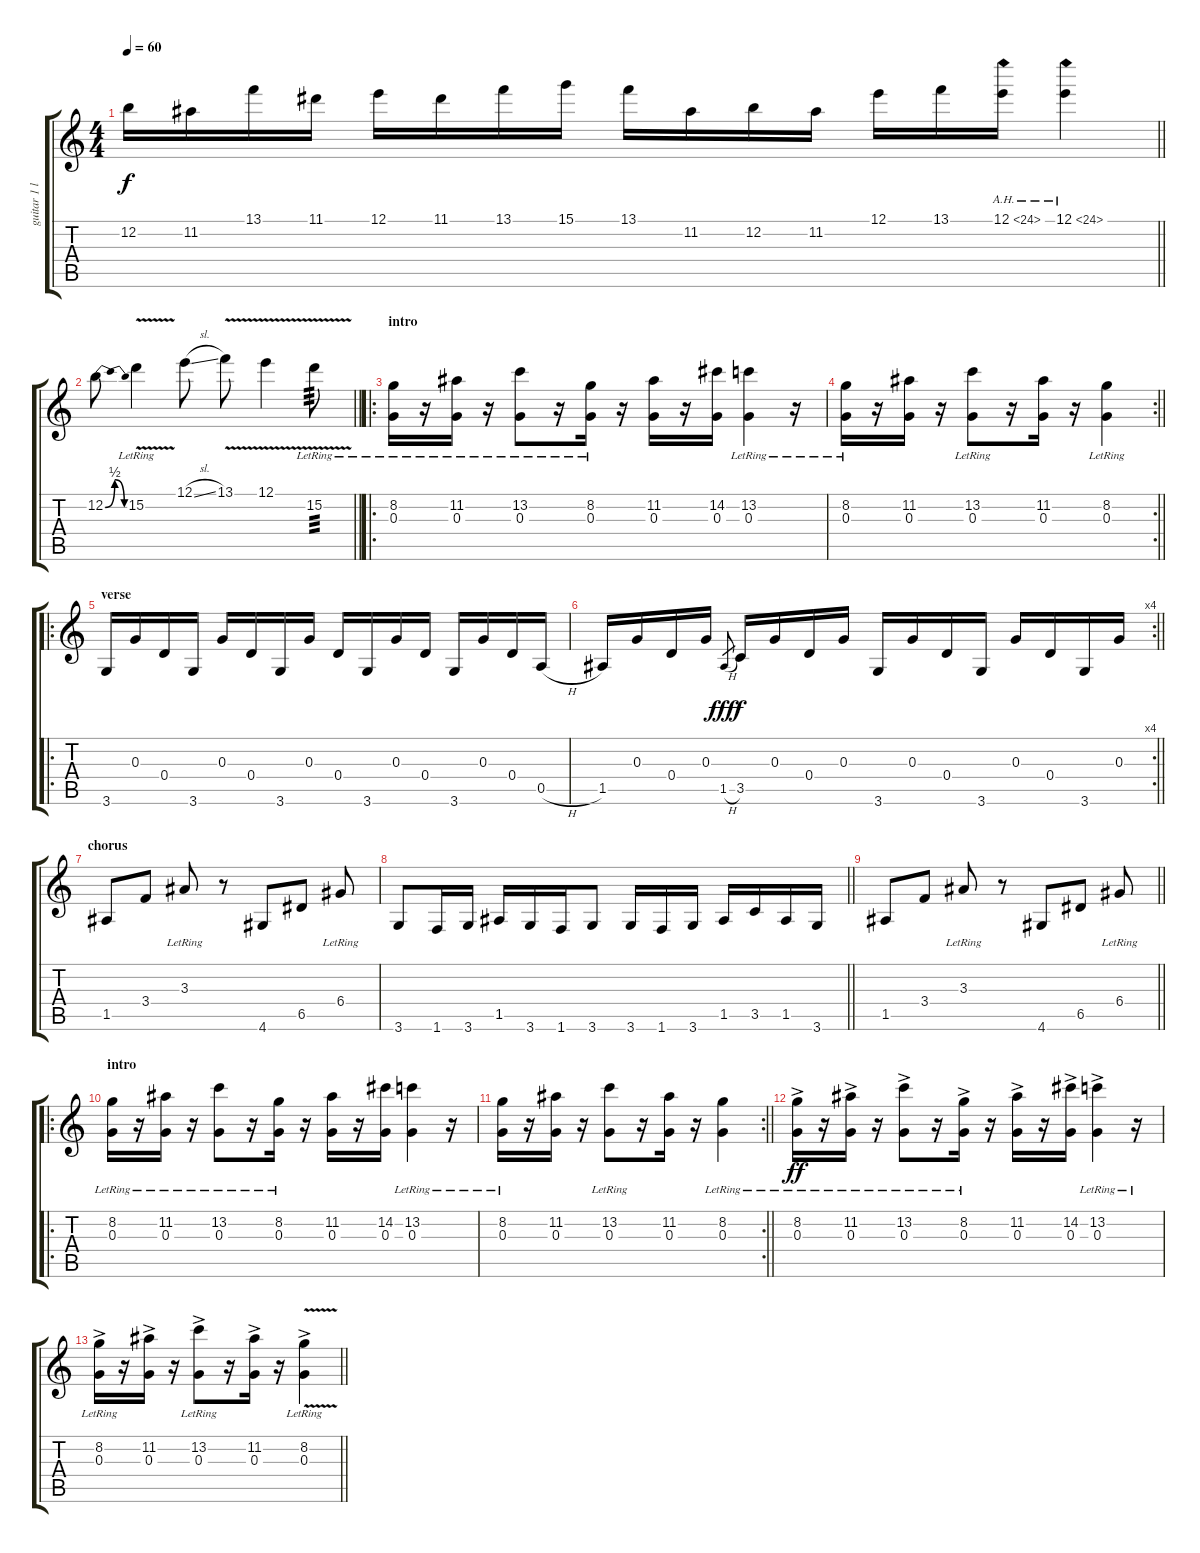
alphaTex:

\track ("guitar 1 lead" "guitar 1 l") {instrument acousticguitarsteel}
\staff {score tabs}
\tuning (E4 B3 G3 D3 A2 E2) {hide}
\ts (4 4)
\tempo 60
\clef g2
\barLineRight lightlight
\ks c
12.2.16{dy f} 11.2.16 13.1.16 11.1.16 12.1.16 11.1.16 13.1.16 15.1.16 13.1.16 11.2.16 12.2.16 11.2.16 12.1.16 13.1.16 12.1{ah 12}.16 12.1{ah 12}.4 |
\barLineRight lightlight
12.2{be (bendrelease 0 0 25 2 35 2 60 0)}.8 15.2{v lr}.4 12.1{sl}.8 13.1{v}.8 12.1{v}.4 15.2{v lr}.8{tp 3} |
\ro
\section ("" "intro")
(8.2{lr} 0.3).16 r.16 (11.2{lr} 0.3).16 r.16 (13.2{lr} 0.3).8 r.16 (8.2{lr} 0.3).16 r.16 (11.2 0.3).16 r.16 (14.2 0.3).16 (13.2{lr} 0.3).4 r.16 |
\rc 2
\barLineRight lightlight
(8.2{lr} 0.3).16 r.16 (11.2 0.3).16 r.16 (13.2{lr} 0.3).8 r.16 (11.2 0.3).16 r.16 (8.2{lr} 0.3).4 |
\ro
\section ("" "verse")
3.6.16 0.3.16 0.4.16 3.6.16 0.3.16 0.4.16 3.6.16 0.3.16 0.4.16 3.6.16 0.3.16 0.4.16 3.6.16 0.3.16 0.4.16 0.5{h}.16 |
\rc 4
\barLineRight lightlight
1.5.16 0.3.16 0.4.16 0.3.16 1.5{h}.8{gr dy fff} 3.5.16{dy f} 0.3.16 0.4.16 0.3.16 3.6.16 0.3.16 0.4.16 3.6.16 0.3.16 0.4.16 3.6.16 0.3.16 |
\section ("" "chorus")
1.5.8 3.4.8 3.3{lr}.8 r.8 4.6.8 6.5.8 6.4{lr}.8 |
\barLineRight lightlight
3.6.8 1.6.16 3.6.16 1.5.16 3.6.16 1.6.16 3.6.8 3.6.16 1.6.16 3.6.16 1.5.16 3.5.16 1.5.16 3.6.16 |
\barLineRight lightlight
1.5.8 3.4.8 3.3{lr}.8 r.8 4.6.8 6.5.8 6.4{lr}.8 |
\ro
\section ("" "intro")
(8.2{lr} 0.3).16 r.16 (11.2{lr} 0.3).16 r.16 (13.2{lr} 0.3).8 r.16 (8.2{lr} 0.3).16 r.16 (11.2 0.3).16 r.16 (14.2 0.3).16 (13.2{lr} 0.3).4 r.16 |
\rc 2
\barLineRight lightlight
(8.2{lr} 0.3).16 r.16 (11.2 0.3).16 r.16 (13.2{lr} 0.3).8 r.16 (11.2 0.3).16 r.16 (8.2{lr} 0.3).4 |
(8.2{ac lr} 0.3{ac}).16{dy ff} r.16 (11.2{ac lr} 0.3{ac}).16 r.16 (13.2{ac lr} 0.3{ac}).8 r.16 (8.2{ac lr} 0.3{ac}).16 r.16 (11.2{ac} 0.3{ac}).16 r.16 (14.2{ac} 0.3{ac}).16 (13.2{ac lr} 0.3{ac}).4 r.16 |
\barLineRight lightlight
(8.2{ac lr} 0.3{ac}).16 r.16 (11.2{ac} 0.3{ac}).16 r.16 (13.2{ac lr} 0.3{ac}).8 r.16 (11.2{ac} 0.3{ac}).16 r.16 (8.2{v ac lr} 0.3{ac}).4
